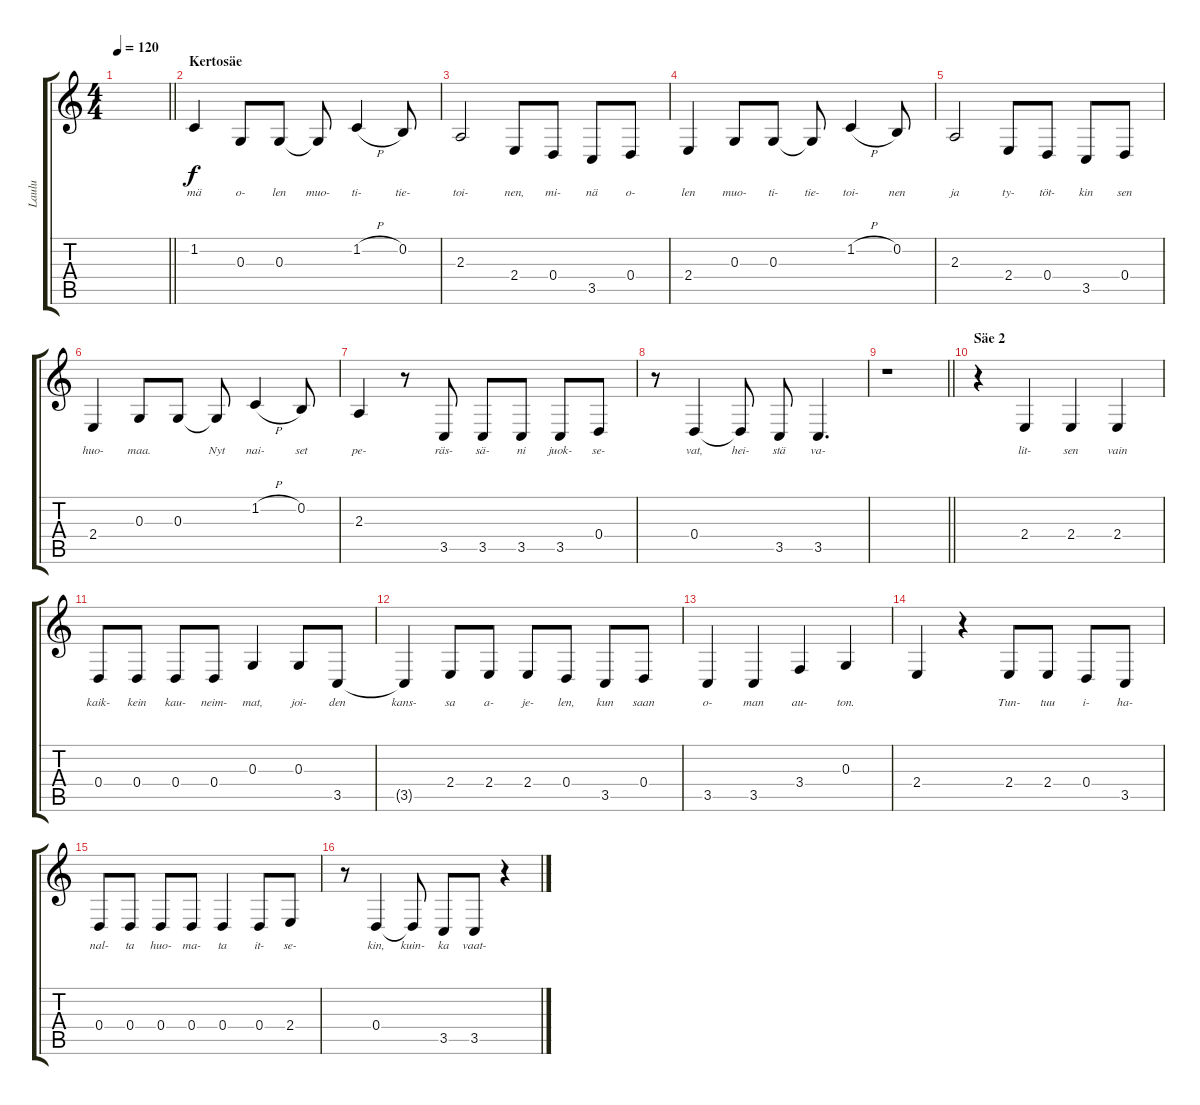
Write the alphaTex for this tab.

\track ("Laulu" "Laulu") {instrument lead6voice}
\staff {score tabs}
\tuning (E4 B3 G3 D3 A2 E2) {hide}
\ts (4 4)
\tempo 120
\clef g2
\barLineRight lightlight
\ks c
|
\section ("" "Kertosäe")
1.2.4{lyrics (0 "mä") lyrics (1 "") lyrics (2 "") lyrics (3 "") lyrics (4 "")} 0.3.8{lyrics (0 "o-") lyrics (1 "") lyrics (2 "") lyrics (3 "") lyrics (4 "")} 0.3.8{lyrics (0 "len") lyrics (1 "") lyrics (2 "") lyrics (3 "") lyrics (4 "")} 0.3{t}.8{lyrics (0 "muo-") lyrics (1 "") lyrics (2 "") lyrics (3 "") lyrics (4 "")} 1.2{h}.4{lyrics (0 "ti-") lyrics (1 "") lyrics (2 "") lyrics (3 "") lyrics (4 "")} 0.2.8{lyrics (0 "tie-") lyrics (1 "") lyrics (2 "") lyrics (3 "") lyrics (4 "")} |
2.3.2{lyrics (0 "toi-") lyrics (1 "") lyrics (2 "") lyrics (3 "") lyrics (4 "")} 2.4.8{lyrics (0 "nen,") lyrics (1 "") lyrics (2 "") lyrics (3 "") lyrics (4 "")} 0.4.8{lyrics (0 "mi-") lyrics (1 "") lyrics (2 "") lyrics (3 "") lyrics (4 "")} 3.5.8{lyrics (0 "nä") lyrics (1 "") lyrics (2 "") lyrics (3 "") lyrics (4 "")} 0.4.8{lyrics (0 "o-") lyrics (1 "") lyrics (2 "") lyrics (3 "") lyrics (4 "")} |
2.4.4{lyrics (0 "len") lyrics (1 "") lyrics (2 "") lyrics (3 "") lyrics (4 "")} 0.3.8{lyrics (0 "muo-") lyrics (1 "") lyrics (2 "") lyrics (3 "") lyrics (4 "")} 0.3.8{lyrics (0 "ti-") lyrics (1 "") lyrics (2 "") lyrics (3 "") lyrics (4 "")} 0.3{t}.8{lyrics (0 "tie-") lyrics (1 "") lyrics (2 "") lyrics (3 "") lyrics (4 "")} 1.2{h}.4{lyrics (0 "toi-") lyrics (1 "") lyrics (2 "") lyrics (3 "") lyrics (4 "")} 0.2.8{lyrics (0 "nen") lyrics (1 "") lyrics (2 "") lyrics (3 "") lyrics (4 "")} |
2.3.2{lyrics (0 "ja") lyrics (1 "") lyrics (2 "") lyrics (3 "") lyrics (4 "")} 2.4.8{lyrics (0 "ty-") lyrics (1 "") lyrics (2 "") lyrics (3 "") lyrics (4 "")} 0.4.8{lyrics (0 "töt-") lyrics (1 "") lyrics (2 "") lyrics (3 "") lyrics (4 "")} 3.5.8{lyrics (0 "kin") lyrics (1 "") lyrics (2 "") lyrics (3 "") lyrics (4 "")} 0.4.8{lyrics (0 "sen") lyrics (1 "") lyrics (2 "") lyrics (3 "") lyrics (4 "")} |
2.4.4{lyrics (0 "huo-") lyrics (1 "") lyrics (2 "") lyrics (3 "") lyrics (4 "")} 0.3.8{lyrics (0 "maa.") lyrics (1 "") lyrics (2 "") lyrics (3 "") lyrics (4 "")} 0.3.8{lyrics (0 "") lyrics (1 "") lyrics (2 "") lyrics (3 "") lyrics (4 "")} 0.3{t}.8{lyrics (0 "Nyt") lyrics (1 "") lyrics (2 "") lyrics (3 "") lyrics (4 "")} 1.2{h}.4{lyrics (0 "nai-") lyrics (1 "") lyrics (2 "") lyrics (3 "") lyrics (4 "")} 0.2.8{lyrics (0 "set") lyrics (1 "") lyrics (2 "") lyrics (3 "") lyrics (4 "")} |
2.3.4{lyrics (0 "pe-") lyrics (1 "") lyrics (2 "") lyrics (3 "") lyrics (4 "")} r.8 3.5.8{lyrics (0 "räs-") lyrics (1 "") lyrics (2 "") lyrics (3 "") lyrics (4 "")} 3.5.8{lyrics (0 "sä-") lyrics (1 "") lyrics (2 "") lyrics (3 "") lyrics (4 "")} 3.5.8{lyrics (0 "ni") lyrics (1 "") lyrics (2 "") lyrics (3 "") lyrics (4 "")} 3.5.8{lyrics (0 "juok-") lyrics (1 "") lyrics (2 "") lyrics (3 "") lyrics (4 "")} 0.4.8{lyrics (0 "se-") lyrics (1 "") lyrics (2 "") lyrics (3 "") lyrics (4 "")} |
r.8 0.4.4{lyrics (0 "vat,") lyrics (1 "") lyrics (2 "") lyrics (3 "") lyrics (4 "")} 0.4{t}.8{lyrics (0 "hei-") lyrics (1 "") lyrics (2 "") lyrics (3 "") lyrics (4 "")} 3.5.8{lyrics (0 "stä") lyrics (1 "") lyrics (2 "") lyrics (3 "") lyrics (4 "")} 3.5.4{d lyrics (0 "va-") lyrics (1 "") lyrics (2 "") lyrics (3 "") lyrics (4 "")} |
\barLineRight lightlight
r.1 |
\section ("" "Säe 2")
r.4 2.4.4{lyrics (0 "lit-") lyrics (1 "") lyrics (2 "") lyrics (3 "") lyrics (4 "")} 2.4.4{lyrics (0 "sen") lyrics (1 "") lyrics (2 "") lyrics (3 "") lyrics (4 "")} 2.4.4{lyrics (0 "vain") lyrics (1 "") lyrics (2 "") lyrics (3 "") lyrics (4 "")} |
0.4.8{lyrics (0 "kaik-") lyrics (1 "") lyrics (2 "") lyrics (3 "") lyrics (4 "")} 0.4.8{lyrics (0 "kein") lyrics (1 "") lyrics (2 "") lyrics (3 "") lyrics (4 "")} 0.4.8{lyrics (0 "kau-") lyrics (1 "") lyrics (2 "") lyrics (3 "") lyrics (4 "")} 0.4.8{lyrics (0 "neim-") lyrics (1 "") lyrics (2 "") lyrics (3 "") lyrics (4 "")} 0.3.4{lyrics (0 "mat,") lyrics (1 "") lyrics (2 "") lyrics (3 "") lyrics (4 "")} 0.3.8{lyrics (0 "joi-") lyrics (1 "") lyrics (2 "") lyrics (3 "") lyrics (4 "")} 3.5.8{lyrics (0 "den") lyrics (1 "") lyrics (2 "") lyrics (3 "") lyrics (4 "")} |
3.5{t}.4{lyrics (0 "kans-") lyrics (1 "") lyrics (2 "") lyrics (3 "") lyrics (4 "")} 2.4.8{lyrics (0 "sa") lyrics (1 "") lyrics (2 "") lyrics (3 "") lyrics (4 "")} 2.4.8{lyrics (0 "a-") lyrics (1 "") lyrics (2 "") lyrics (3 "") lyrics (4 "")} 2.4.8{lyrics (0 "je-") lyrics (1 "") lyrics (2 "") lyrics (3 "") lyrics (4 "")} 0.4.8{lyrics (0 "len,") lyrics (1 "") lyrics (2 "") lyrics (3 "") lyrics (4 "")} 3.5.8{lyrics (0 "kun") lyrics (1 "") lyrics (2 "") lyrics (3 "") lyrics (4 "")} 0.4.8{lyrics (0 "saan") lyrics (1 "") lyrics (2 "") lyrics (3 "") lyrics (4 "")} |
3.5.4{lyrics (0 "o-") lyrics (1 "") lyrics (2 "") lyrics (3 "") lyrics (4 "")} 3.5.4{lyrics (0 "man") lyrics (1 "") lyrics (2 "") lyrics (3 "") lyrics (4 "")} 3.4.4{lyrics (0 "au-") lyrics (1 "") lyrics (2 "") lyrics (3 "") lyrics (4 "")} 0.3.4{lyrics (0 "ton.") lyrics (1 "") lyrics (2 "") lyrics (3 "") lyrics (4 "")} |
2.4.4{lyrics (0 "") lyrics (1 "") lyrics (2 "") lyrics (3 "") lyrics (4 "")} r.4 2.4.8{lyrics (0 "Tun-") lyrics (1 "") lyrics (2 "") lyrics (3 "") lyrics (4 "")} 2.4.8{lyrics (0 "tuu") lyrics (1 "") lyrics (2 "") lyrics (3 "") lyrics (4 "")} 0.4.8{lyrics (0 "i-") lyrics (1 "") lyrics (2 "") lyrics (3 "") lyrics (4 "")} 3.5.8{lyrics (0 "ha-") lyrics (1 "") lyrics (2 "") lyrics (3 "") lyrics (4 "")} |
0.4.8{lyrics (0 "nal-") lyrics (1 "") lyrics (2 "") lyrics (3 "") lyrics (4 "")} 0.4.8{lyrics (0 "ta") lyrics (1 "") lyrics (2 "") lyrics (3 "") lyrics (4 "")} 0.4.8{lyrics (0 "huo-") lyrics (1 "") lyrics (2 "") lyrics (3 "") lyrics (4 "")} 0.4.8{lyrics (0 "ma-") lyrics (1 "") lyrics (2 "") lyrics (3 "") lyrics (4 "")} 0.4.4{lyrics (0 "ta") lyrics (1 "") lyrics (2 "") lyrics (3 "") lyrics (4 "")} 0.4.8{lyrics (0 "it-") lyrics (1 "") lyrics (2 "") lyrics (3 "") lyrics (4 "")} 2.4.8{lyrics (0 "se-") lyrics (1 "") lyrics (2 "") lyrics (3 "") lyrics (4 "")} |
r.8 0.4.4{lyrics (0 "kin,") lyrics (1 "") lyrics (2 "") lyrics (3 "") lyrics (4 "")} 0.4{t}.8{lyrics (0 "kuin-") lyrics (1 "") lyrics (2 "") lyrics (3 "") lyrics (4 "")} 3.5.8{lyrics (0 "ka") lyrics (1 "") lyrics (2 "") lyrics (3 "") lyrics (4 "")} 3.5.8{lyrics (0 "vaat-") lyrics (1 "") lyrics (2 "") lyrics (3 "") lyrics (4 "")} r.4
